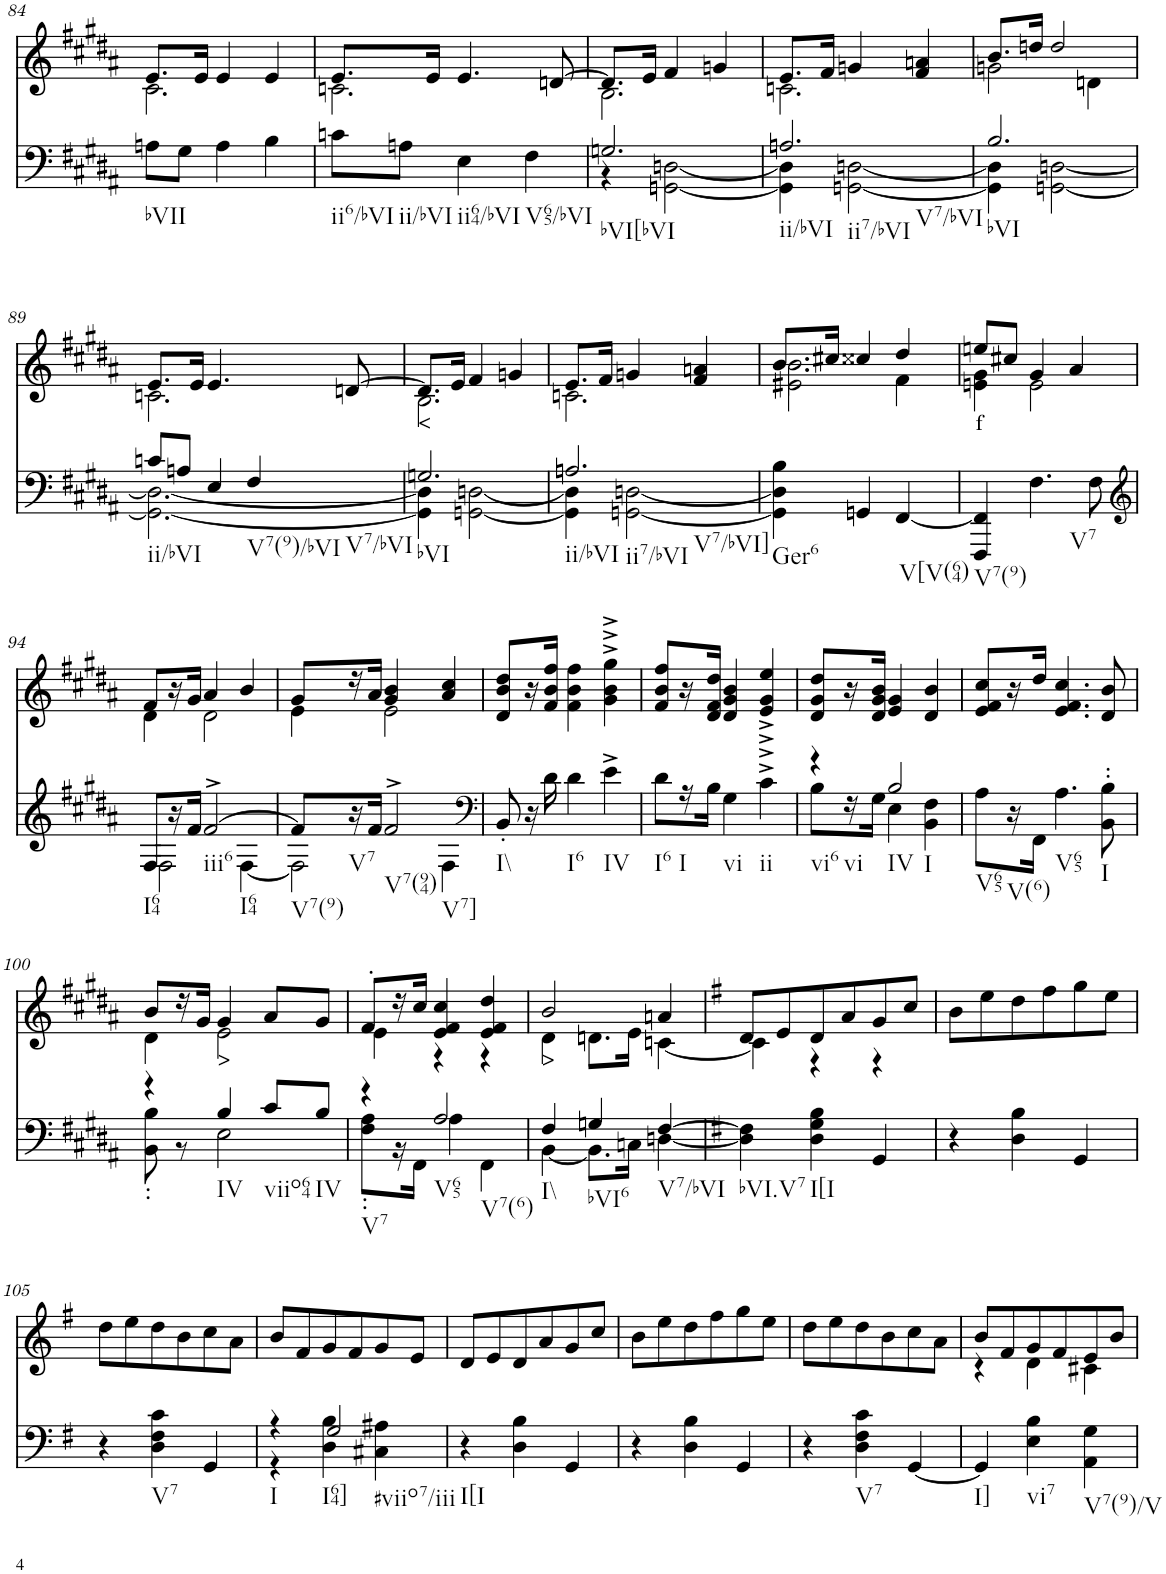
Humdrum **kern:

**kern	**kern	**text
*part2	*part1	*part1
*staff2	*staff1	*staff1
*I"Piano	*I"Piano	*
*I'Pno	*I'Pno	*
!!LO:PB:g=z
*clefF4	*clefG2	*
*k[f#c#g#d#a#]	*k[f#c#g#d#a#]	*
*M3/4	*M3/4	*
=84	=84	=84
*	*^	*
!LO:TX:b:t=bVII	!	!	!
8An\L	8.e/L	2.c#\	.
8G#\J	.	.	.
.	16e/Jk	.	.
4A\	4e/	.	.
4B\	4e/	.	.
=85	=85	=85	=85
!LO:TX:b:t=ii6/bVI	!	!	!
8cn\L	8.e/L	2.cn\	.
!LO:TX:b:t=ii/bVI	!	!	!
8An\J	.	.	.
.	16e/Jk	.	.
!LO:TX:b:t=ii64/bVI	!	!	!
4E\	4.e/	.	.
!LO:TX:b:t=V65/bVI	!	!	!
4F#\	.	.	.
.	[8dn/	.	.
=86	=86	=86	=86
*^	*	*	*
!LO:TX:b:t=bVI[bVI	!	!	!	!
2.Gn/	4r	8.d/L]	2.B\	.
.	.	16e/Jk	.	.
.	[2GGn\ [2Dn\	4f#/	.	.
.	.	4gn/	.	.
=87	=87	=87	=87	=87
!LO:TX:b:t=ii/bVI	!	!	!	!
!LO:TX:b:t=ii7/bVI	!	!	!	!
!LO:TX:b:t=V7/bVI	!	!	!	!
2.An/	4GG\] 4D\]	8.e/L	2.cn\	.
.	.	16f#/Jk	.	.
.	[2GGn\ [2Dn\	4gn/	.	.
.	.	4f#/ 4an/	.	.
=88	=88	=88	=88	=88
!LO:TX:b:t=bVI	!	!	!	!
2.B/	4GG\] 4D\]	8.b/L	2gn\	.
.	.	16ddn/Jk	.	.
.	[2GGn\ [2Dn\	2dd/	.	.
.	.	.	4dn\	.
!!LO:LB:g=z	!!
=89	=89	=89	=89	=89
!LO:TX:b:t=ii/bVI	!	!	!	!
8cn/L	2.GG\_ 2.D\_	8.e/L	2.cn\	.
8An/J	.	.	.	.
.	.	16e/Jk	.	.
4E/	.	4.e/	.	.
!LO:TX:b:t=V7(9)/bVI	!	!	!	!
!LO:TX:b:t=V7/bVI	!	!	!	!
4F#/	.	.	.	.
.	.	[8dn/	.	.
=90	=90	=90	=90	=90
!LO:TX:b:t=bVI	!	!	!	!
!	!	!	!	!LO:LY:b
2.Gn/	4GG\] 4D\]	8.d/L]	2.B\	<
.	.	16e/Jk	.	.
.	[2GGn\ [2Dn\	4f#/	.	.
.	.	4gn/	.	.
=91	=91	=91	=91	=91
!LO:TX:b:t=ii/bVI	!	!	!	!
!LO:TX:b:t=ii7/bVI	!	!	!	!
!LO:TX:b:t=V7/bVI]	!	!	!	!
2.An/	4GG\] 4D\]	8.e/L	2.cn\	.
.	.	16f#/Jk	.	.
.	[2GGn\ [2Dn\	4gn/	.	.
.	.	4f#/ 4an/	.	.
*v	*v	*	*	*
=92	=92	=92	=92
*	*	*^	*
!LO:TX:b:t=Ger6	!	!	!	!
4GG\] 4D\] 4B\	8.b/L	2.b\	2e#X\	.
.	16cc#X/Jk	.	.	.
4GGn/	4cc##X/	.	.	.
!LO:TX:b:t=V[V(64)	!	!	!	!
[4FF#/	4dd#/	.	4f#\	.
=93	=93	=93	=93	=93
!LO:TX:b:t=V7(9)	!	!	!	!
!	!	!	!	!LO:LY:b
*	*	*v	*v	*
4FFF#/ 4FF#/]	8een/L	4en\ 4g#\	f
.	8cc#X/J	.	.
!LO:TX:b:t=V7	!	!	!
4.F#\	4g#/	2e\	.
.	4a#/	.	.
8F#\	.	.	.
!!LO:LB:g=z	!!
=94	=94	=94	=94
*clefG2	*	*	*
*^	*	*	*
!LO:TX:b:t=I64	!	!	!	!
8F#/L	2F#\	8f#/L	4d#\	.
16r	.	16r	.	.
16f#/JJ	.	16g#/JJ	.	.
!LO:TX:b:t=iii6	!	!	!	!
!LO:TX:b:t=I64	!	!	!	!
[2f#^/	.	4a#/	2d#\	.
.	[4F#\	4b/	.	.
=95	=95	=95	=95	=95
!LO:TX:b:t=V7(9)	!	!	!	!
8f#/L]	2F#\]	8g#/L	4e\	.
!LO:TX:b:t=V7	!	!	!	!
16r	.	16r	.	.
16f#/JJ	.	16a#/JJ	.	.
!LO:TX:b:t=V7(94)	!	!	!	!
!LO:TX:b:t=V7]	!	!	!	!
2f#^/	.	4g#/ 4b/	2e\	.
.	4F#\	4a#/ 4cc#/	.	.
*v	*v	*	*	*
*	*v	*v	*
=96	=96	=96
*clefF4	*	*
*^	*	*
!LO:TX:b:t=I\\	!	!	!
*v	*v	*	*
8BB'/	8d#/ 8b/ 8dd#/L	.
16r	16r	.
16d#\	16f#/ 16b/ 16ff#/JJ	.
!LO:TX:b:t=I6	!	!
4d#\	4f#\ 4b\ 4ff#\	.
!LO:TX:b:t=IV	!	!
4e^\	4g#\^ 4b\^ 4gg#\^	.
=97	=97	=97
!LO:TX:b:t=I6	!	!
8d#\L	8f#/ 8b/ 8ff#/L	.
!LO:TX:b:t=I	!	!
16r	16r	.
16B\JJ	16d#/ 16f#/ 16dd#/JJ	.
!LO:TX:b:t=vi	!	!
4G#\	4d#/ 4g#/ 4b/	.
!LO:TX:b:t=ii	!	!
4c#^\	4e/^ 4g#/^ 4ee/^	.
=98	=98	=98
*^	*	*
!LO:TX:b:t=vi6	!	!	!
!LO:TX:b:t=vi	!	!	!
4r	8B\L	8d#/ 8g#/ 8dd#/L	.
.	16r	16r	.
.	16G#\JJ	16d#/ 16g#/ 16b/JJ	.
!LO:TX:b:t=IV	!	!	!
!LO:TX:b:t=I	!	!	!
2B/	4E\	4e/ 4g#/	.
.	4BB\ 4F#\	4d#/ 4b/	.
=99	=99	=99	=99
!LO:TX:b:t=V65	!	!	!
*v	*v	*	*
8A#\L	8e/ 8f#/ 8cc#/L	.
!LO:TX:b:t=V(6)	!	!
16r	16r	.
16FF#\JJ	16dd#/JJ	.
!LO:TX:b:t=V65	!	!
4.A#\	4.e/ 4.f#/ 4.cc#/	.
!LO:TX:b:t=I	!	!
8BB\' 8B\'	8d#/ 8b/	.
!!LO:LB:g=z
=100	=100	=100
*^	*^	*
4r	8BB\' 8B\'	8b/L	4d#\	.
.	8r	16r	.	.
.	.	16g#/JJ	.	.
!LO:TX:b:t=IV	!	!	!	!
!	!	!	!	!LO:LY:b
4B/	2E\	4g#/	2e\	>
!LO:TX:b:t=viio64	!	!	!	!
8c#/L	.	8a#/L	.	.
!LO:TX:b:t=IV	!	!	!	!
8B/J	.	8g#/J	.	.
=101	=101	=101	=101	=101
!LO:TX:b:t=V7	!	!	!	!
4r	8F#\' 8A#\'L	8f#'/L	4e\	.
.	16r	16r	.	.
.	16FF#\JJ	16cc#/JJ	.	.
!LO:TX:b:t=V65	!	!	!	!
!LO:TX:b:t=V7(6)	!	!	!	!
2A#/	4A#\	4e/ 4f#/ 4cc#/	4r	.
.	4FF#\	4e/ 4f#/ 4dd#/	4r	.
=102	=102	=102	=102	=102
!LO:TX:b:t=I\\	!	!	!	!
!	!	!	!	!LO:LY:b
4F#/	[4BB\	2b/	4d#\	>
!LO:TX:b:t=bVI6	!	!	!	!
4Gn/	8.BB\L]	.	8.dn\L	.
.	16Cn\Jk	.	16e\Jk	.
!LO:TX:b:t=V7/bVI	!	!	!	!
[4F#/	[4Dn\	4an/	[4cn\	.
*v	*v	*	*	*
=103	=103	=103	=103
*k[f#]	*k[f#]	*	*
*^	*	*	*
!LO:TX:b:t=bVI.V7	!	!	!	!
*v	*v	*	*	*
4D\] 4F#\]	8d/L	4c\]	.
.	8e/	.	.
!LO:TX:b:t=I[I	!	!	!
4D\ 4G\ 4B\	8d/	4r	.
.	8a/	.	.
4GG/	8g/	4r	.
.	8cc/J	.	.
*	*v	*v	*
=104	=104	=104
4r	8b\L	.
.	8ee\	.
4D\ 4B\	8dd\	.
.	8ff#\	.
4GG/	8gg\	.
.	8ee\J	.
!!LO:LB:g=z
=105	=105	=105
4r	8dd\L	.
.	8ee\	.
!LO:TX:b:t=V7	!	!
4D\ 4F#\ 4c\	8dd\	.
.	8b\	.
4GG/	8cc\	.
.	8a\J	.
=106	=106	=106
*^	*	*
!LO:TX:b:t=I	!	!	!
4r	4r	8b/L	.
.	.	8f#/	.
!LO:TX:b:t=I64]	!	!	!
!LO:TX:b:t=#viio7/iii	!	!	!
2G/	4D\ 4B\	8g/	.
.	.	8f#/	.
.	4C#X\ 4A#X\	8g/	.
.	.	8e/J	.
*v	*v	*	*
=107	=107	=107
!LO:TX:b:t=I[I	!	!
4r	8d/L	.
.	8e/	.
4D\ 4B\	8d/	.
.	8a/	.
4GG/	8g/	.
.	8cc/J	.
=108	=108	=108
4r	8b\L	.
.	8ee\	.
4D\ 4B\	8dd\	.
.	8ff#\	.
4GG/	8gg\	.
.	8ee\J	.
=109	=109	=109
4r	8dd\L	.
.	8ee\	.
!LO:TX:b:t=V7	!	!
4D\ 4F#\ 4c\	8dd\	.
.	8b\	.
[4GG/	8cc\	.
.	8a\J	.
=110	=110	=110
*	*^	*
!LO:TX:b:t=I]	!	!	!
4GG/]	8b/L	4r	.
.	8f#/	.	.
!LO:TX:b:t=vi7	!	!	!
4E\ 4B\	8g/	4d\	.
.	8f#/	.	.
!LO:TX:b:t=V7(9)/V	!	!	!
4AA\ 4G\	8e/	4c#X\	.
.	8b/J	.	.
*	*v	*v	*
=	=	=
*-	*-	*-
